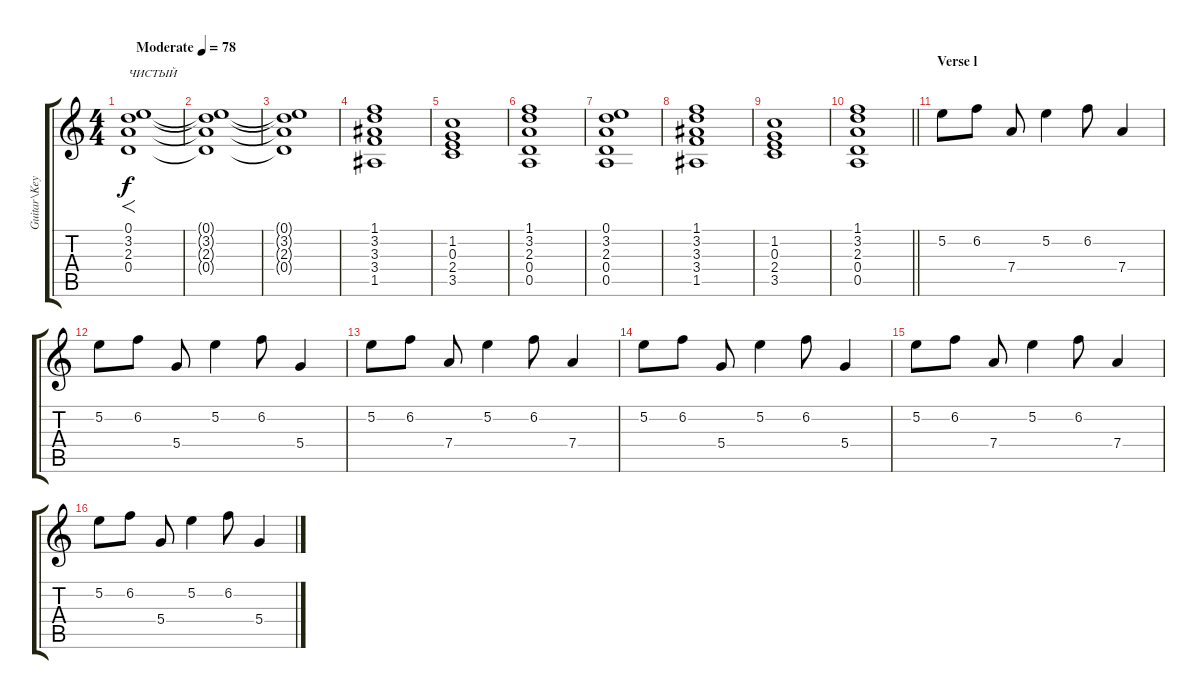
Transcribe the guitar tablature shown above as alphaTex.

\track ("Guitar\\Keyboard" "Guitar\\Key") {instrument acousticguitarsteel}
\staff {score tabs}
\tuning (E4 B3 G3 D3 A2 E2) {hide}
\ts (4 4)
\tempo (78 "Moderate")
\clef g2
\ks c
(0.1 3.2 2.3 0.4).1{f txt "ЧИСТЫЙ" dy f instrument stringensemble1} |
(0.1{t} 3.2{t} 2.3{t} 0.4{t}).1 |
(0.1{t} 3.2{t} 2.3{t} 0.4{t}).1 |
(1.1 3.2 3.3 3.4 1.5).1 |
(1.2 0.3 2.4 3.5).1 |
(1.1 3.2 2.3 0.4 0.5).1 |
(0.1 3.2 2.3 0.4 0.5).1 |
(1.1 3.2 3.3 3.4 1.5).1 |
(1.2 0.3 2.4 3.5).1 |
\barLineRight lightlight
(1.1 3.2 2.3 0.4 0.5).1 |
\section ("" "Verse l")
5.2.8{instrument acousticguitarsteel} 6.2.8 7.4.8 5.2.4 6.2.8 7.4.4 |
5.2.8 6.2.8 5.4.8 5.2.4 6.2.8 5.4.4 |
5.2.8 6.2.8 7.4.8 5.2.4 6.2.8 7.4.4 |
5.2.8 6.2.8 5.4.8 5.2.4 6.2.8 5.4.4 |
5.2.8 6.2.8 7.4.8 5.2.4 6.2.8 7.4.4 |
5.2.8 6.2.8 5.4.8 5.2.4 6.2.8 5.4.4
